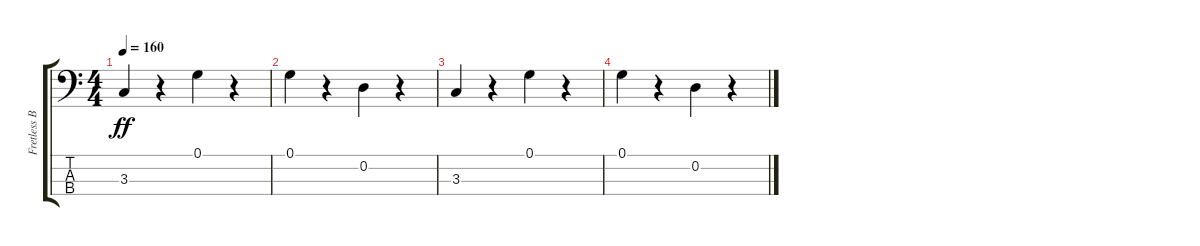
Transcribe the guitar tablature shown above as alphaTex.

\track ("Fretless Bass" "Fretless B") {instrument fretlessbass}
\staff {score tabs}
\tuning (G2 D2 A1 E1) {hide}
\ts (4 4)
\tempo 160
\clef f4
\ks c
3.3.4{dy ff volume 4} r.4 0.1.4{volume 3} r.4 |
0.1.4{volume 3} r.4 0.2.4{volume 2} r.4 |
3.3.4{volume 2} r.4 0.1.4{volume 1} r.4 |
0.1.4{volume 1} r.4 0.2.4{volume 0} r.4
